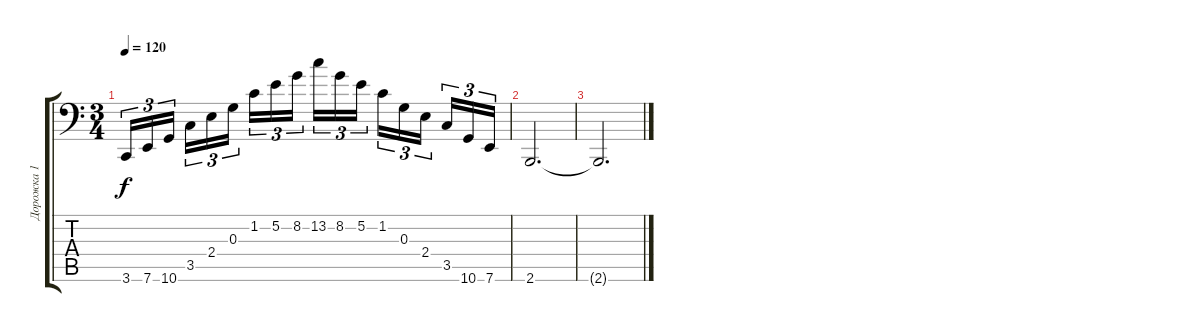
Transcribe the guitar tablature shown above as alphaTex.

\track ("Дорожка 1" "Дорожка 1") {instrument electricgrandpiano}
\staff {score tabs}
\tuning (A3 B3 G3 D3 A2 A1) {hide}
\ts (3 4)
\tempo 120
\clef f4
\ks c
3.6.16{tu (3 2) dy f} 7.6.16{tu (3 2)} 10.6.16{tu (3 2) beam splitsecondary} 3.5.16{tu (3 2)} 2.4.16{tu (3 2)} 0.3.16{tu (3 2)} 1.2.16{tu (3 2)} 5.2.16{tu (3 2)} 8.2.16{tu (3 2) beam splitsecondary} 13.2.16{tu (3 2)} 8.2.16{tu (3 2)} 5.2.16{tu (3 2)} 1.2.16{tu (3 2)} 0.3.16{tu (3 2)} 2.4.16{tu (3 2) beam splitsecondary} 3.5.16{tu (3 2)} 10.6.16{tu (3 2)} 7.6.16{tu (3 2)} |
2.6.2{d} |
2.6{t}.2{d}
